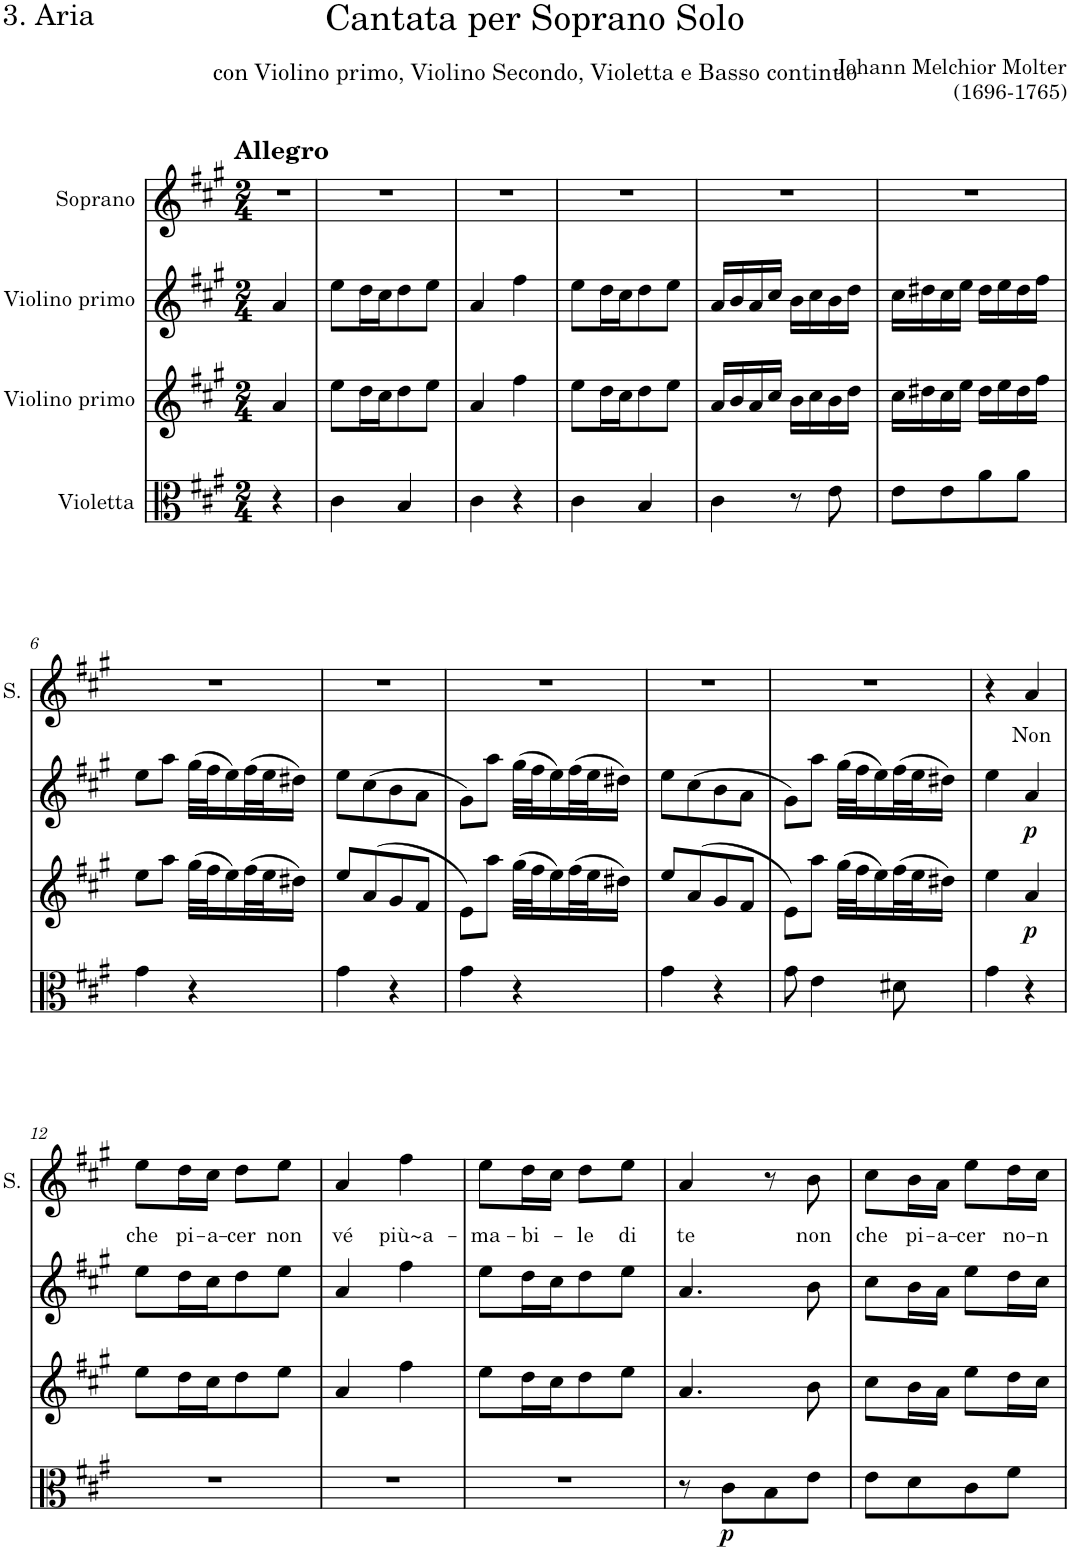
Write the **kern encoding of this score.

**kern	**dynam	**kern	**dynam	**kern	**dynam	**kern	**text
*part4	*part4	*part3	*part3	*part2	*part2	*part1	*part1
*staff4	*staff4	*staff3	*staff3	*staff2	*staff2	*staff1	*staff1
*I"Violetta	*	*I"Violino primo	*	*I"Violino primo	*	*I"Soprano	*
*I'Vla	*	*I'Vln	*	*I'Vln	*	*I'S.	*
*clefC3	*	*clefG2	*	*clefG2	*	*clefG2	*
*k[f#c#g#]	*	*k[f#c#g#]	*	*k[f#c#g#]	*	*k[f#c#g#]	*
*M2/4	*	*M2/4	*	*M2/4	*	*M2/4	*
=	=	=	=	=	=	=	=
!	!	!	!	!	!	!LO:TX:a:B:t=Allegro	!
4r	.	4a/	.	4a/	.	2r	.
4ryy	.	4ryy	.	4ryy	.	.	.
=1	=1	=1	=1	=1	=1	=1	=1
4c#\	.	8ee\L	.	8ee\L	.	2r	.
.	.	16dd\L	.	16dd\L	.	.	.
.	.	16cc#\J	.	16cc#\J	.	.	.
4B/	.	8dd\	.	8dd\	.	.	.
.	.	8ee\J	.	8ee\J	.	.	.
=2	=2	=2	=2	=2	=2	=2	=2
4c#\	.	4a/	.	4a/	.	2r	.
4r	.	4ff#\	.	4ff#\	.	.	.
=3	=3	=3	=3	=3	=3	=3	=3
4c#\	.	8ee\L	.	8ee\L	.	2r	.
.	.	16dd\L	.	16dd\L	.	.	.
.	.	16cc#\J	.	16cc#\J	.	.	.
4B/	.	8dd\	.	8dd\	.	.	.
.	.	8ee\J	.	8ee\J	.	.	.
=4	=4	=4	=4	=4	=4	=4	=4
4c#\	.	16a/LL	.	16a/LL	.	2r	.
.	.	16b/	.	16b/	.	.	.
.	.	16a/	.	16a/	.	.	.
.	.	16cc#/JJ	.	16cc#/JJ	.	.	.
8r	.	16b\LL	.	16b\LL	.	.	.
.	.	16cc#\	.	16cc#\	.	.	.
8e\	.	16b\	.	16b\	.	.	.
.	.	16dd\JJ	.	16dd\JJ	.	.	.
=5	=5	=5	=5	=5	=5	=5	=5
8e\L	.	16cc#\LL	.	16cc#\LL	.	2r	.
.	.	16dd#X\	.	16dd#X\	.	.	.
8e\	.	16cc#\	.	16cc#\	.	.	.
.	.	16ee\JJ	.	16ee\JJ	.	.	.
8a\	.	16dd#\LL	.	16dd#\LL	.	.	.
.	.	16ee\	.	16ee\	.	.	.
8a\J	.	16dd#\	.	16dd#\	.	.	.
.	.	16ff#\JJ	.	16ff#\JJ	.	.	.
!!LO:LB:g=z
=6	=6	=6	=6	=6	=6	=6	=6
4g#\	.	8ee\L	.	8ee\L	.	2r	.
.	.	8aa\J	.	8aa\J	.	.	.
4r	.	(32gg#\LLL	.	(32gg#\LLL	.	.	.
.	.	32ff#\J	.	32ff#\J	.	.	.
.	.	16ee\)	.	16ee\)	.	.	.
.	.	(32ff#\L	.	(32ff#\L	.	.	.
.	.	32ee\J	.	32ee\J	.	.	.
.	.	16dd#X\JJ)	.	16dd#X\JJ)	.	.	.
=7	=7	=7	=7	=7	=7	=7	=7
4g#\	.	8ee/L	.	8ee\L	.	2r	.
.	.	(8a/	.	(8cc#\	.	.	.
4r	.	8g#/	.	8b\	.	.	.
.	.	8f#/J	.	8a\J	.	.	.
=8	=8	=8	=8	=8	=8	=8	=8
4g#\	.	8e\L)	.	8g#\L)	.	2r	.
.	.	8aa\J	.	8aa\J	.	.	.
4r	.	(32gg#\LLL	.	(32gg#\LLL	.	.	.
.	.	32ff#\J	.	32ff#\J	.	.	.
.	.	16ee\)	.	16ee\)	.	.	.
.	.	(32ff#\L	.	(32ff#\L	.	.	.
.	.	32ee\J	.	32ee\J	.	.	.
.	.	16dd#X\JJ)	.	16dd#X\JJ)	.	.	.
=9	=9	=9	=9	=9	=9	=9	=9
4g#\	.	8ee/L	.	8ee\L	.	2r	.
.	.	(8a/	.	(8cc#\	.	.	.
4r	.	8g#/	.	8b\	.	.	.
.	.	8f#/J	.	8a\J	.	.	.
=10	=10	=10	=10	=10	=10	=10	=10
8g#\	.	8e\L)	.	8g#\L)	.	2r	.
4e\	.	8aa\J	.	8aa\J	.	.	.
.	.	(32gg#\LLL	.	(32gg#\LLL	.	.	.
.	.	32ff#\J	.	32ff#\J	.	.	.
.	.	16ee\)	.	16ee\)	.	.	.
8d#X\	.	(32ff#\L	.	(32ff#\L	.	.	.
.	.	32ee\J	.	32ee\J	.	.	.
.	.	16dd#X\JJ)	.	16dd#X\JJ)	.	.	.
=11	=11	=11	=11	=11	=11	=11	=11
4g#\	.	4ee\	.	4ee\	.	4r	.
!	!	!	!LO:DY:b	!	!LO:DY:b	!	!LO:LY:b
4r	.	4a/	p	4a/	p	4a/	Non
!!LO:LB:g=z
=12	=12	=12	=12	=12	=12	=12	=12
!	!	!	!	!	!	!	!LO:LY:b
2r	.	8ee\L	.	8ee\L	.	8ee\L	che
!	!	!	!	!	!	!	!LO:LY:b
.	.	16dd\L	.	16dd\L	.	16dd\L	pi-
!	!	!	!	!	!	!	!LO:LY:b
.	.	16cc#\J	.	16cc#\J	.	16cc#\JJ	-a-
!	!	!	!	!	!	!	!LO:LY:b
.	.	8dd\	.	8dd\	.	8dd\L	-cer
!	!	!	!	!	!	!	!LO:LY:b
.	.	8ee\J	.	8ee\J	.	8ee\J	non
=13	=13	=13	=13	=13	=13	=13	=13
!	!	!	!	!	!	!	!LO:LY:b
2r	.	4a/	.	4a/	.	4a/	vé
!	!	!	!	!	!	!	!LO:LY:b
.	.	4ff#\	.	4ff#\	.	4ff#\	più~a-
=14	=14	=14	=14	=14	=14	=14	=14
!	!	!	!	!	!	!	!LO:LY:b
2r	.	8ee\L	.	8ee\L	.	8ee\L	-ma-
!	!	!	!	!	!	!	!LO:LY:b
.	.	16dd\L	.	16dd\L	.	16dd\L	-bi-
.	.	16cc#\J	.	16cc#\J	.	16cc#\JJ	.
!	!	!	!	!	!	!	!LO:LY:b
.	.	8dd\	.	8dd\	.	8dd\L	-le
!	!	!	!	!	!	!	!LO:LY:b
.	.	8ee\J	.	8ee\J	.	8ee\J	di
=15	=15	=15	=15	=15	=15	=15	=15
!	!	!	!	!	!	!	!LO:LY:b
8r	.	4.a/	.	4.a/	.	4a/	te
!	!LO:DY:b	!	!	!	!	!	!
8c#\L	p	.	.	.	.	.	.
8B\	.	.	.	.	.	8r	.
!	!	!	!	!	!	!	!LO:LY:b
8e\J	.	8b\	.	8b\	.	8b\	non
=16	=16	=16	=16	=16	=16	=16	=16
!	!	!	!	!	!	!	!LO:LY:b
8e\L	.	8cc#\L	.	8cc#\L	.	8cc#\L	che
!	!	!	!	!	!	!	!LO:LY:b
8d\	.	16b\L	.	16b\L	.	16b\L	pi-
!	!	!	!	!	!	!	!LO:LY:b
.	.	16a\JJ	.	16a\JJ	.	16a\JJ	-a-
!	!	!	!	!	!	!	!LO:LY:b
8c#\	.	8ee\L	.	8ee\L	.	8ee\L	-cer
!	!	!	!	!	!	!	!LO:LY:b
8f#\J	.	16dd\L	.	16dd\L	.	16dd\L	no-
!	!	!	!	!	!	!	!LO:LY:b
.	.	16cc#\JJ	.	16cc#\JJ	.	16cc#\JJ	-n
=	=	=	=	=	=	=	=
*-	*-	*-	*-	*-	*-	*-	*-
